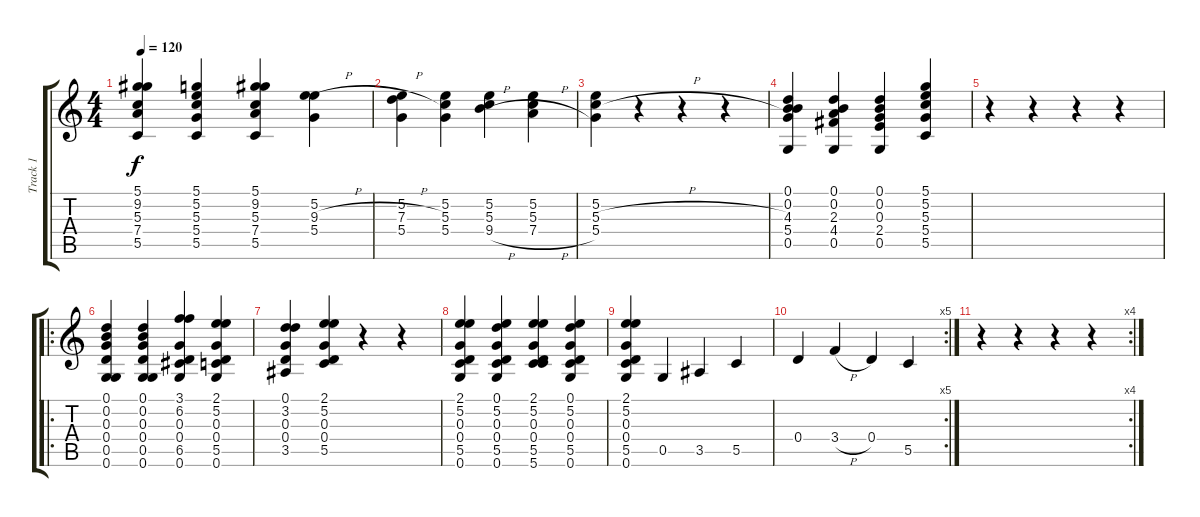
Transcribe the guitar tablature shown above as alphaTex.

\track ("Track 1" "Track 1") {instrument acousticguitarsteel}
\staff {score tabs}
\tuning (D4 B3 G3 D3 G2 G2) {hide}
\ts (4 4)
\tempo 120
\clef g2
\ks c
(5.1 9.2 5.3 7.4 5.5).4{dy f} (5.1 5.2 5.3 5.4 5.5).4 (5.1 9.2 5.3 7.4 5.5).4 (5.2 9.3{h} 5.4).4 |
(5.2 7.3{h} 5.4).4 (5.2 5.3 5.4).4 (5.2 5.3 9.4{h}).4 (5.2 5.3 7.4{h}).4 |
(5.2 5.3{h} 5.4).4 r.4 r.4 r.4 |
(0.1 0.2 4.3 5.4 0.5).4 (0.1 0.2 2.3 4.4 0.5).4 (0.1 0.2 0.3 2.4 0.5).4 (5.1 5.2 5.3 5.4 5.5).4 |
r.4 r.4 r.4 r.4 |
\ro
(0.1 0.2 0.3 0.4 0.5 0.6).4 (0.1 0.2 0.3 0.4 0.5 0.6).4 (3.1 6.2 0.3 0.4 6.5 0.6).4 (2.1 5.2 0.3 0.4 5.5 0.6).4 |
(0.1 3.2 0.3 0.4 3.5).4 (2.1 5.2 0.3 0.4 5.5).4 r.4 r.4 |
(2.1 5.2 0.3 0.4 5.5 0.6).4 (0.1 5.2 0.3 0.4 5.5 0.6).4 (2.1 5.2 0.3 0.4 5.5 5.6).4 (0.1 5.2 0.3 0.4 5.5 0.6).4 |
(2.1 5.2 0.3 0.4 5.5 0.6).4 0.5.4 3.5.4 5.5.4 |
\rc 5
0.4.4 3.4{h}.4 0.4.4 5.5.4 |
\rc 4
r.4 r.4 r.4 r.4
